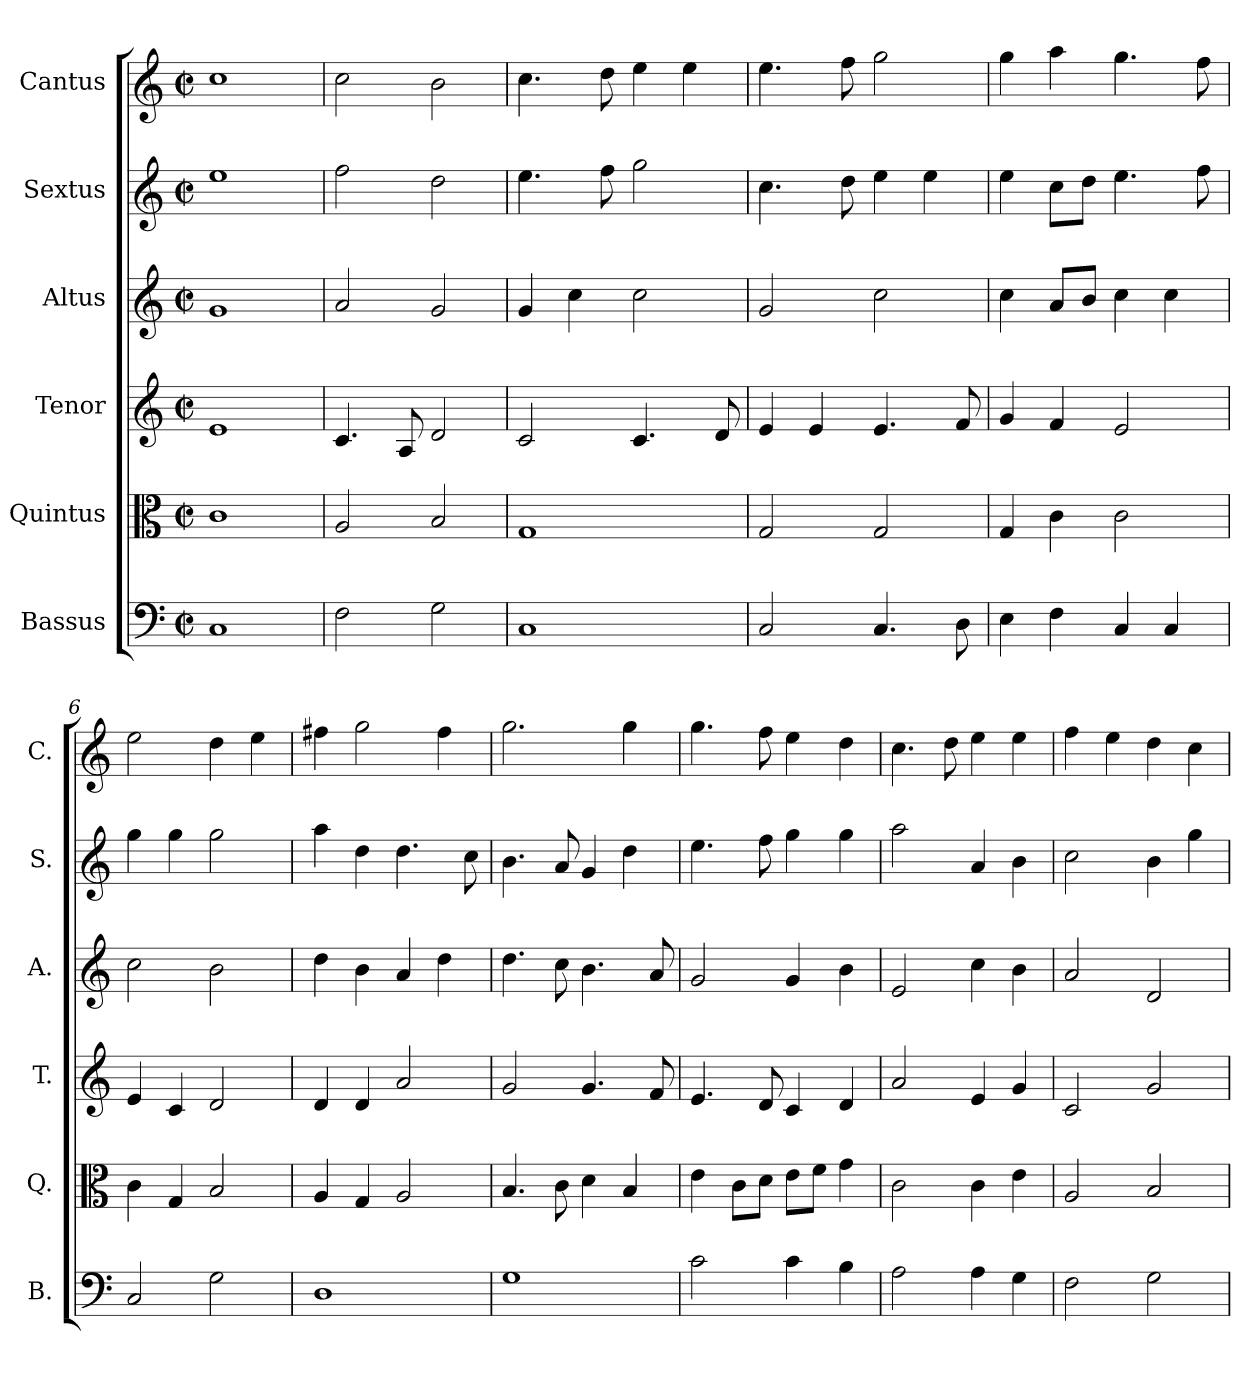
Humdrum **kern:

**kern	**kern	**kern	**kern	**kern	**kern
*part6	*part5	*part4	*part3	*part2	*part1
*staff6	*staff5	*staff4	*staff3	*staff2	*staff1
*I"Bassus	*I"Quintus	*I"Tenor	*I"Altus	*I"Sextus	*I"Cantus
*I'B.	*I'Q.	*I'T.	*I'A.	*I'S.	*I'C.
*clefF4	*clefC3	*clefG2	*clefG2	*clefG2	*clefG2
*k[]	*k[]	*k[]	*k[]	*k[]	*k[]
*M2/2	*M2/2	*M2/2	*M2/2	*M2/2	*M2/2
*met(c|)	*met(c|)	*met(c|)	*met(c|)	*met(c|)	*met(c|)
=1	=1	=1	=1	=1	=1
1C	1c	1e	1g	1ee	1cc
=2	=2	=2	=2	=2	=2
2F\	2A/	4.c/	2a/	2ff\	2cc\
.	.	8A/	.	.	.
2G\	2B/	2d/	2g/	2dd\	2b\
=3	=3	=3	=3	=3	=3
1C	1G	2c/	4g/	4.ee\	4.cc\
.	.	.	4cc\	.	.
.	.	.	.	8ff\	8dd\
.	.	4.c/	2cc\	2gg\	4ee\
.	.	.	.	.	4ee\
.	.	8d/	.	.	.
=4	=4	=4	=4	=4	=4
2C/	2G/	4e/	2g/	4.cc\	4.ee\
.	.	4e/	.	.	.
.	.	.	.	8dd\	8ff\
4.C/	2G/	4.e/	2cc\	4ee\	2gg\
.	.	.	.	4ee\	.
8D\	.	8f/	.	.	.
=5	=5	=5	=5	=5	=5
4E\	4G/	4g/	4cc\	4ee\	4gg\
4F\	4c\	4f/	8a/L	8cc\L	4aa\
.	.	.	8b/J	8dd\J	.
4C/	2c\	2e/	4cc\	4.ee\	4.gg\
4C/	.	.	4cc\	.	.
.	.	.	.	8ff\	8ff\
=6	=6	=6	=6	=6	=6
2C/	4c\	4e/	2cc\	4gg\	2ee\
.	4G/	4c/	.	4gg\	.
2G\	2B/	2d/	2b\	2gg\	4dd\
.	.	.	.	.	4ee\
=7	=7	=7	=7	=7	=7
1D	4A/	4d/	4dd\	4aa\	4ff#X\
.	4G/	4d/	4b\	4dd\	2gg\
.	2A/	2a/	4a/	4.dd\	.
.	.	.	4dd\	.	4ff#\
.	.	.	.	8cc\	.
=8	=8	=8	=8	=8	=8
1G	4.B/	2g/	4.dd\	4.b\	2.gg\
.	8c\	.	8cc\	8a/	.
.	4d\	4.g/	4.b\	4g/	.
.	4B/	.	.	4dd\	4gg\
.	.	8f/	8a/	.	.
=9	=9	=9	=9	=9	=9
2c\	4e\	4.e/	2g/	4.ee\	4.gg\
.	8c\L	.	.	.	.
.	8d\J	8d/	.	8ff\	8ff\
4c\	8e\L	4c/	4g/	4gg\	4ee\
.	8f\J	.	.	.	.
4B\	4g\	4d/	4b\	4gg\	4dd\
=10	=10	=10	=10	=10	=10
2A\	2c\	2a/	2e/	2aa\	4.cc\
.	.	.	.	.	8dd\
4A\	4c\	4e/	4cc\	4a/	4ee\
4G\	4e\	4g/	4b\	4b\	4ee\
=11	=11	=11	=11	=11	=11
2F\	2A/	2c/	2a/	2cc\	4ff\
.	.	.	.	.	4ee\
2G\	2B/	2g/	2d/	4b\	4dd\
.	.	.	.	4gg\	4cc\
=	=	=	=	=	=
*-	*-	*-	*-	*-	*-
